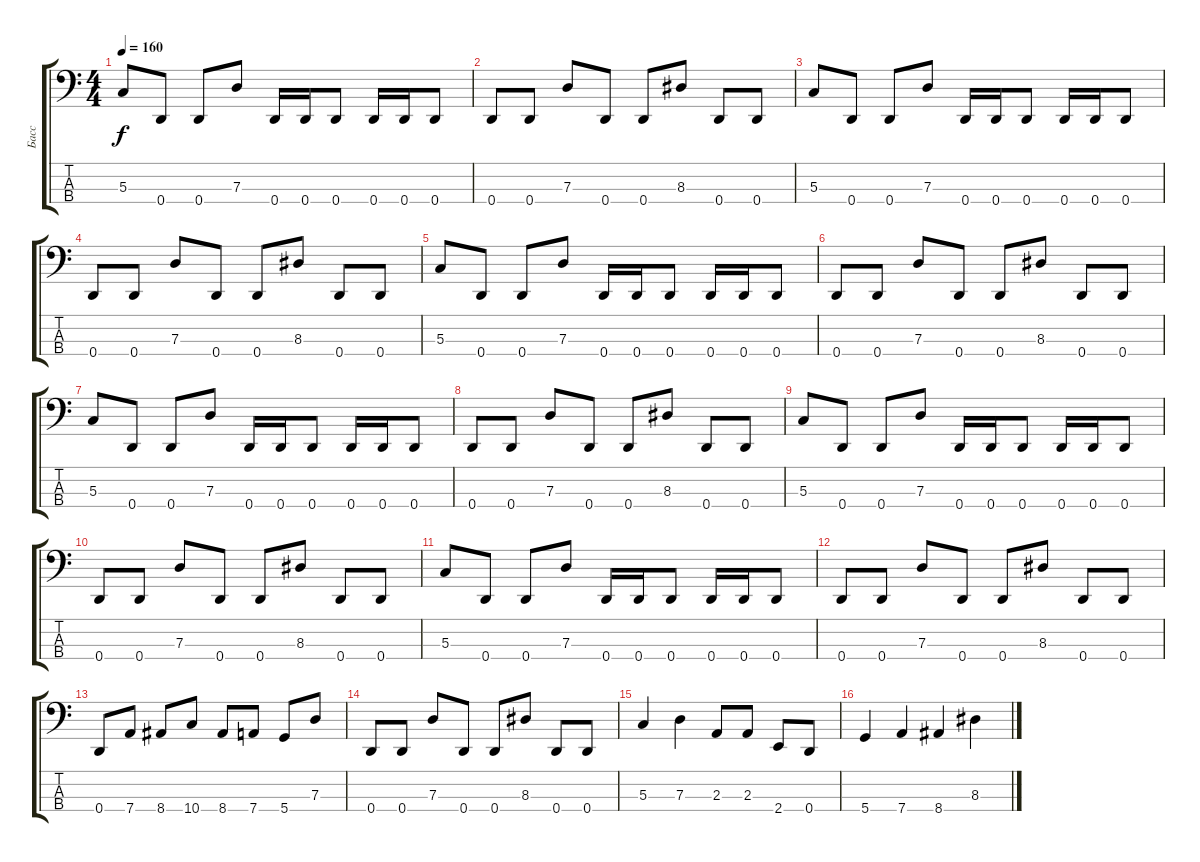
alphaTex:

\track ("Басс" "Басс") {instrument electricbassfinger}
\staff {score tabs}
\tuning (F2 C2 G1 D1) {hide}
\ts (4 4)
\tempo 160
\clef f4
\ks c
5.3.8{dy f} 0.4.8 0.4.8 7.3.8 0.4.16 0.4.16 0.4.8 0.4.16 0.4.16 0.4.8 |
0.4.8 0.4.8 7.3.8 0.4.8 0.4.8 8.3.8 0.4.8 0.4.8 |
5.3.8 0.4.8 0.4.8 7.3.8 0.4.16 0.4.16 0.4.8 0.4.16 0.4.16 0.4.8 |
0.4.8 0.4.8 7.3.8 0.4.8 0.4.8 8.3.8 0.4.8 0.4.8 |
5.3.8 0.4.8 0.4.8 7.3.8 0.4.16 0.4.16 0.4.8 0.4.16 0.4.16 0.4.8 |
0.4.8 0.4.8 7.3.8 0.4.8 0.4.8 8.3.8 0.4.8 0.4.8 |
5.3.8 0.4.8 0.4.8 7.3.8 0.4.16 0.4.16 0.4.8 0.4.16 0.4.16 0.4.8 |
0.4.8 0.4.8 7.3.8 0.4.8 0.4.8 8.3.8 0.4.8 0.4.8 |
5.3.8 0.4.8 0.4.8 7.3.8 0.4.16 0.4.16 0.4.8 0.4.16 0.4.16 0.4.8 |
0.4.8 0.4.8 7.3.8 0.4.8 0.4.8 8.3.8 0.4.8 0.4.8 |
5.3.8 0.4.8 0.4.8 7.3.8 0.4.16 0.4.16 0.4.8 0.4.16 0.4.16 0.4.8 |
0.4.8 0.4.8 7.3.8 0.4.8 0.4.8 8.3.8 0.4.8 0.4.8 |
0.4.8 7.4.8 8.4.8 10.4.8 8.4.8 7.4.8 5.4.8 7.3.8 |
0.4.8 0.4.8 7.3.8 0.4.8 0.4.8 8.3.8 0.4.8 0.4.8 |
5.3.4 7.3.4 2.3.8 2.3.8 2.4.8 0.4.8 |
5.4.4 7.4.4 8.4.4 8.3.4
